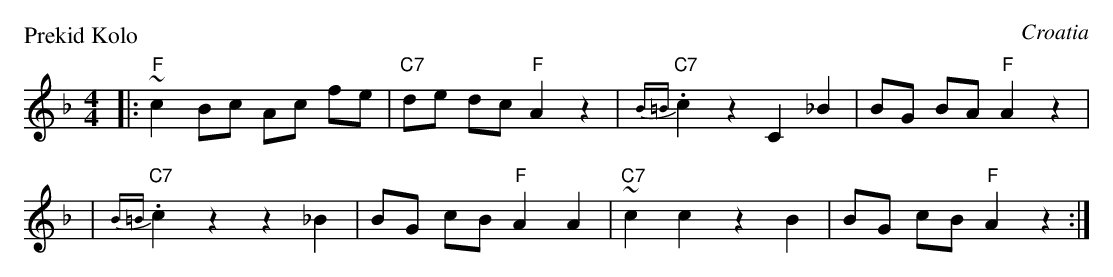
X:1
P: Prekid Kolo
O: Croatia
M: 4/4
L: 1/8
K: F
|: "F"~c2 Bc Ac fe | "C7"de dc "F"A2 z2 \
| "C7"{B=B}.c2 z2 C2 _B2 | BG BA "F"A2 z2 |
| "C7"{B=B}.c2 z2 z2 _B2 | BG cB "F"A2 A2 \
| "C7"~c2 c2 z2 B2 | BG cB "F"A2 z2 :|
